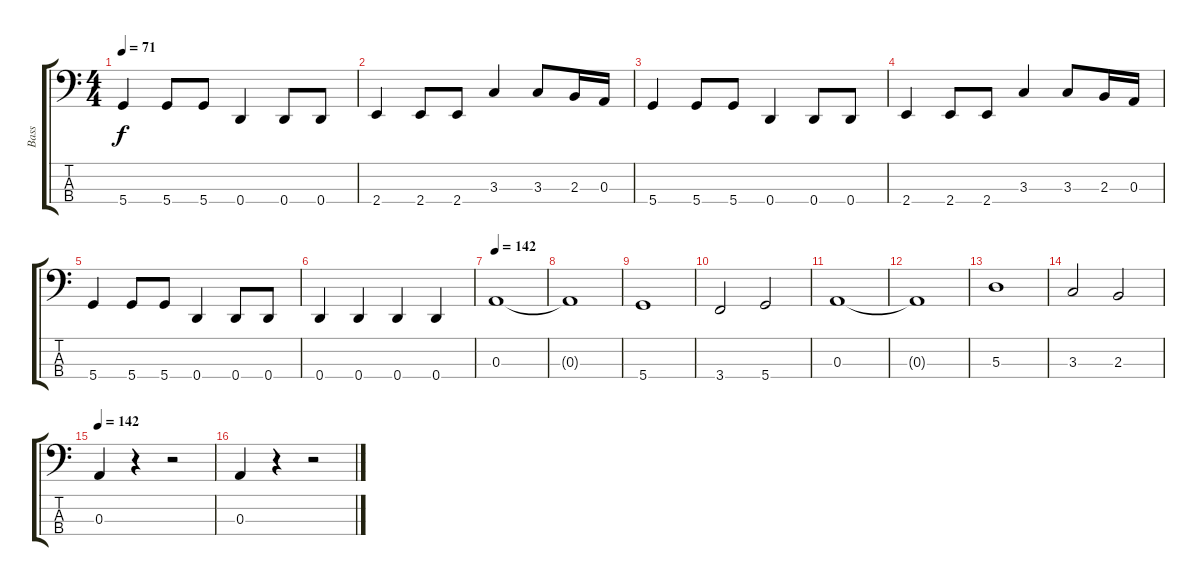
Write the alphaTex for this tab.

\track ("Bass" "Bass") {instrument synthbass2}
\staff {score tabs}
\tuning (G2 D2 A1 D1) {hide}
\ts (4 4)
\tempo 71
\clef f4
\ks c
5.4.4{dy f} 5.4.8 5.4.8 0.4.4 0.4.8 0.4.8 |
2.4.4 2.4.8 2.4.8 3.3.4 3.3.8 2.3.16 0.3.16 |
5.4.4 5.4.8 5.4.8 0.4.4 0.4.8 0.4.8 |
2.4.4 2.4.8 2.4.8 3.3.4 3.3.8 2.3.16 0.3.16 |
5.4.4 5.4.8 5.4.8 0.4.4 0.4.8 0.4.8 |
0.4.4 0.4.4 0.4.4 0.4.4 |
\tempo 142
0.3.1 |
0.3{t}.1 |
5.4.1 |
3.4.2 5.4.2 |
0.3.1 |
0.3{t}.1 |
5.3.1 |
3.3.2 2.3.2 |
\tempo 142
0.3.4 r.4 r.2 |
0.3.4 r.4 r.2
